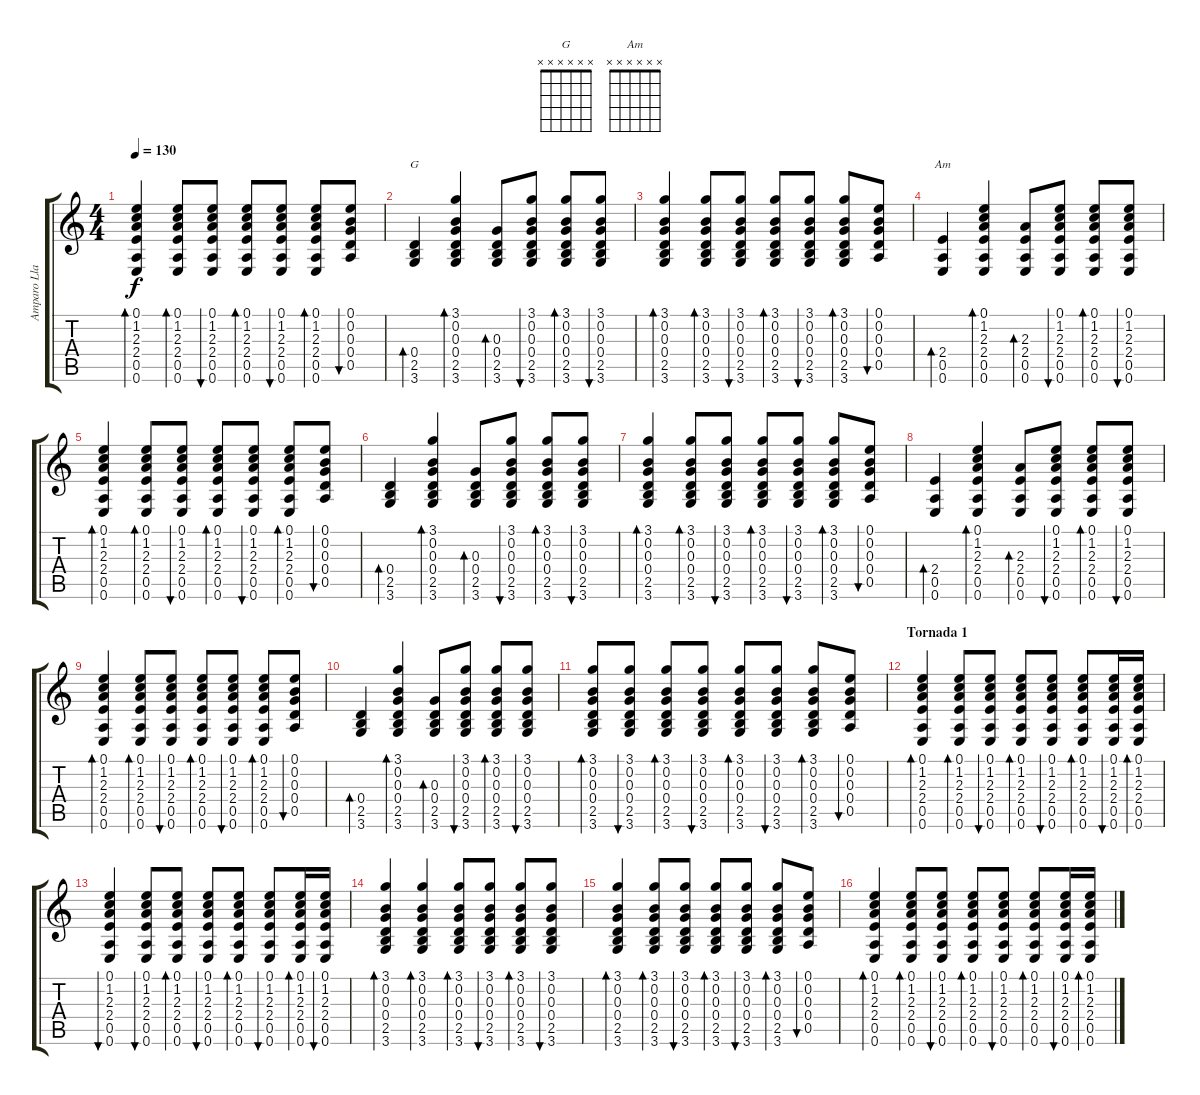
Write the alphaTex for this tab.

\track ("Amparo Llanos (Guitarra)" "Amparo Lla") {instrument electricguitarclean}
\staff {score tabs}
\tuning (E4 B3 G3 D3 A2 E2) {hide}
\chord ("G" x x x x x x)
\chord ("Am" x x x x x x)
\ts (4 4)
\tempo 130
\clef g2
\ks c
(0.1 1.2 2.3 2.4 0.5 0.6).4{bd 30 dy f} (0.1 1.2 2.3 2.4 0.5 0.6).8{bd 30} (0.1 1.2 2.3 2.4 0.5 0.6).8{bu 30} (0.1 1.2 2.3 2.4 0.5 0.6).8{bd 30} (0.1 1.2 2.3 2.4 0.5 0.6).8{bu 30} (0.1 1.2 2.3 2.4 0.5 0.6).8{bd 30} (0.1 0.2 0.3 0.4 0.5).8{bu 30} |
(0.4 2.5 3.6).4{bd 30 ch "G"} (3.1 0.2 0.3 0.4 2.5 3.6).4{bd 30} (0.3 0.4 2.5 3.6).8{bd 30} (3.1 0.2 0.3 0.4 2.5 3.6).8{bu 30} (3.1 0.2 0.3 0.4 2.5 3.6).8{bd 30} (3.1 0.2 0.3 0.4 2.5 3.6).8{bu 30} |
(3.1 0.2 0.3 0.4 2.5 3.6).4{bd 30} (3.1 0.2 0.3 0.4 2.5 3.6).8{bd 30} (3.1 0.2 0.3 0.4 2.5 3.6).8{bu 30} (3.1 0.2 0.3 0.4 2.5 3.6).8{bd 30} (3.1 0.2 0.3 0.4 2.5 3.6).8{bu 30} (3.1 0.2 0.3 0.4 2.5 3.6).8{bd 30} (0.1 0.2 0.3 0.4 0.5).8{bu 30} |
(2.4 0.5 0.6).4{bd 30 ch "Am" volume 13} (0.1 1.2 2.3 2.4 0.5 0.6).4{bd 30} (2.3 2.4 0.5 0.6).8{bd 30} (0.1 1.2 2.3 2.4 0.5 0.6).8{bu 30} (0.1 1.2 2.3 2.4 0.5 0.6).8{bd 30} (0.1 1.2 2.3 2.4 0.5 0.6).8{bu 30} |
(0.1 1.2 2.3 2.4 0.5 0.6).4{bd 30} (0.1 1.2 2.3 2.4 0.5 0.6).8{bd 30} (0.1 1.2 2.3 2.4 0.5 0.6).8{bu 30} (0.1 1.2 2.3 2.4 0.5 0.6).8{bd 30} (0.1 1.2 2.3 2.4 0.5 0.6).8{bu 30} (0.1 1.2 2.3 2.4 0.5 0.6).8{bd 30} (0.1 0.2 0.3 0.4 0.5).8{bu 30} |
(0.4 2.5 3.6).4{bd 30} (3.1 0.2 0.3 0.4 2.5 3.6).4{bd 30} (0.3 0.4 2.5 3.6).8{bd 30} (3.1 0.2 0.3 0.4 2.5 3.6).8{bu 30} (3.1 0.2 0.3 0.4 2.5 3.6).8{bd 30} (3.1 0.2 0.3 0.4 2.5 3.6).8{bu 30} |
(3.1 0.2 0.3 0.4 2.5 3.6).4{bd 30} (3.1 0.2 0.3 0.4 2.5 3.6).8{bd 30} (3.1 0.2 0.3 0.4 2.5 3.6).8{bu 30} (3.1 0.2 0.3 0.4 2.5 3.6).8{bd 30} (3.1 0.2 0.3 0.4 2.5 3.6).8{bu 30} (3.1 0.2 0.3 0.4 2.5 3.6).8{bd 30} (0.1 0.2 0.3 0.4 0.5).8{bu 30} |
(2.4 0.5 0.6).4{bd 30 volume 14} (0.1 1.2 2.3 2.4 0.5 0.6).4{bd 30} (2.3 2.4 0.5 0.6).8{bd 30} (0.1 1.2 2.3 2.4 0.5 0.6).8{bu 30} (0.1 1.2 2.3 2.4 0.5 0.6).8{bd 30} (0.1 1.2 2.3 2.4 0.5 0.6).8{bu 30} |
(0.1 1.2 2.3 2.4 0.5 0.6).4{bd 30} (0.1 1.2 2.3 2.4 0.5 0.6).8{bd 30} (0.1 1.2 2.3 2.4 0.5 0.6).8{bu 30} (0.1 1.2 2.3 2.4 0.5 0.6).8{bd 30} (0.1 1.2 2.3 2.4 0.5 0.6).8{bu 30} (0.1 1.2 2.3 2.4 0.5 0.6).8{bd 30} (0.1 0.2 0.3 0.4 0.5).8{bu 30} |
(0.4 2.5 3.6).4{bd 30} (3.1 0.2 0.3 0.4 2.5 3.6).4{bd 30} (0.3 0.4 2.5 3.6).8{bd 30} (3.1 0.2 0.3 0.4 2.5 3.6).8{bu 30} (3.1 0.2 0.3 0.4 2.5 3.6).8{bd 30} (3.1 0.2 0.3 0.4 2.5 3.6).8{bu 30} |
(3.1 0.2 0.3 0.4 2.5 3.6).8{bd 30} (3.1 0.2 0.3 0.4 2.5 3.6).8{bu 30} (3.1 0.2 0.3 0.4 2.5 3.6).8{bd 30} (3.1 0.2 0.3 0.4 2.5 3.6).8{bu 30} (3.1 0.2 0.3 0.4 2.5 3.6).8{bd 30} (3.1 0.2 0.3 0.4 2.5 3.6).8{bu 30} (3.1 0.2 0.3 0.4 2.5 3.6).8{bd 30} (0.1 0.2 0.3 0.4 0.5).8{bu 30} |
\section ("" "Tornada 1")
(0.1 1.2 2.3 2.4 0.5 0.6).4{bd 30 volume 14} (0.1 1.2 2.3 2.4 0.5 0.6).8{bd 30} (0.1 1.2 2.3 2.4 0.5 0.6).8{bu 30} (0.1 1.2 2.3 2.4 0.5 0.6).8{bd 30} (0.1 1.2 2.3 2.4 0.5 0.6).8{bu 30} (0.1 1.2 2.3 2.4 0.5 0.6).8{bd 30} (0.1 1.2 2.3 2.4 0.5 0.6).16{bu 30} (0.1 1.2 2.3 2.4 0.5 0.6).16{bd 30} |
(0.1 1.2 2.3 2.4 0.5 0.6).4{bu 30} (0.1 1.2 2.3 2.4 0.5 0.6).8{bu 30} (0.1 1.2 2.3 2.4 0.5 0.6).8{bd 30} (0.1 1.2 2.3 2.4 0.5 0.6).8{bu 30} (0.1 1.2 2.3 2.4 0.5 0.6).8{bd 30} (0.1 1.2 2.3 2.4 0.5 0.6).8{bu 30} (0.1 1.2 2.3 2.4 0.5 0.6).16{bd 30} (0.1 1.2 2.3 2.4 0.5 0.6).16{bu 30} |
(3.1 0.2 0.3 0.4 2.5 3.6).4{bd 30} (3.1 0.2 0.3 0.4 2.5 3.6).4{bd 30} (3.1 0.2 0.3 0.4 2.5 3.6).8{bd 30} (3.1 0.2 0.3 0.4 2.5 3.6).8{bu 30} (3.1 0.2 0.3 0.4 2.5 3.6).8{bd 30} (3.1 0.2 0.3 0.4 2.5 3.6).8{bu 30} |
(3.1 0.2 0.3 0.4 2.5 3.6).4{bd 30} (3.1 0.2 0.3 0.4 2.5 3.6).8{bd 30} (3.1 0.2 0.3 0.4 2.5 3.6).8{bu 30} (3.1 0.2 0.3 0.4 2.5 3.6).8{bd 30} (3.1 0.2 0.3 0.4 2.5 3.6).8{bu 30} (3.1 0.2 0.3 0.4 2.5 3.6).8{bd 30} (0.1 0.2 0.3 0.4 0.5).8{bu 30} |
(0.1 1.2 2.3 2.4 0.5 0.6).4{bd 30 volume 14} (0.1 1.2 2.3 2.4 0.5 0.6).8{bd 30} (0.1 1.2 2.3 2.4 0.5 0.6).8{bu 30} (0.1 1.2 2.3 2.4 0.5 0.6).8{bd 30} (0.1 1.2 2.3 2.4 0.5 0.6).8{bu 30} (0.1 1.2 2.3 2.4 0.5 0.6).8{bd 30} (0.1 1.2 2.3 2.4 0.5 0.6).16{bu 30} (0.1 1.2 2.3 2.4 0.5 0.6).16{bd 30}
